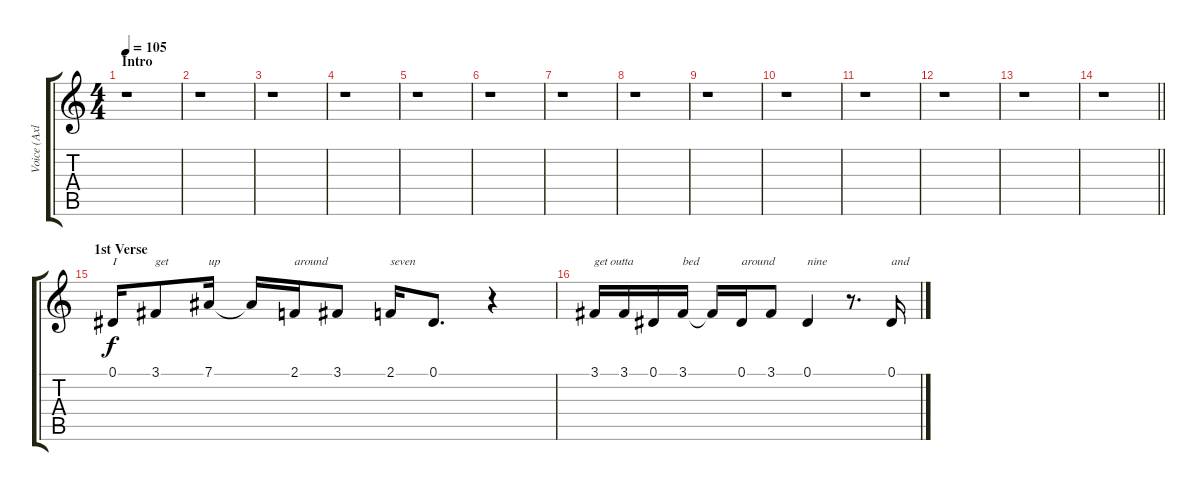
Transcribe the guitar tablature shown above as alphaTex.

\track ("Voice (Axl)" "Voice (Axl") {instrument lead2sawtooth}
\staff {score tabs}
\tuning (Eb4 Bb3 Gb3 Db3 Ab2 Eb2) {hide}
\ts (4 4)
\section ("" "Intro")
\tempo 105
\clef g2
\ks c
r.1{dy f instrument lead2sawtooth} |
r.1 |
r.1 |
r.1 |
r.1 |
r.1 |
r.1 |
r.1 |
r.1 |
r.1 |
r.1 |
r.1 |
r.1 |
\barLineRight lightlight
r.1 |
\section ("" "1st Verse")
0.1.16{txt "I"} 3.1.8{txt "get"} 7.1.16{txt "up"} 7.1{t}.16 2.1.16{txt "around"} 3.1.8 2.1.16{txt "seven"} 0.1.8{d} r.4 |
3.1.16{txt "get outta"} 3.1.16 0.1.16 3.1.16{txt "bed"} 3.1{t}.16 0.1.16{txt "around"} 3.1.8 0.1.4{txt "nine"} r.8{d} 0.1.16{txt "and"}
